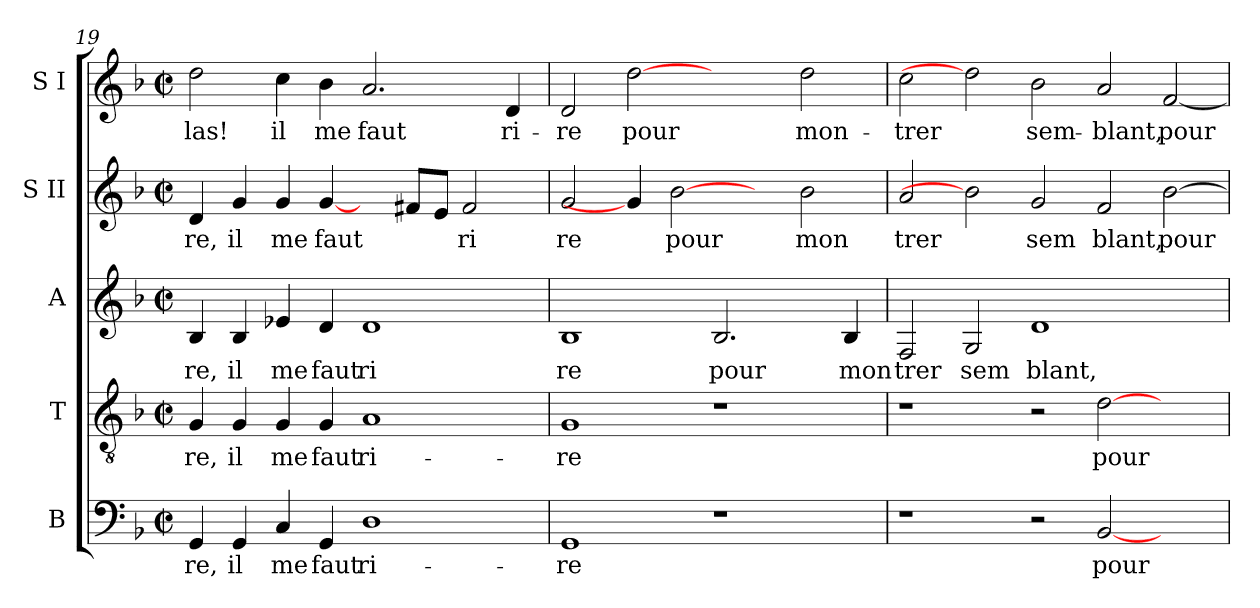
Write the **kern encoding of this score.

**kern	**text	**kern	**text	**kern	**text	**kern	**text	**kern	**text
*part5	*part5	*part4	*part4	*part3	*part3	*part2	*part2	*part1	*part1
*staff5	*staff5	*staff4	*staff4	*staff3	*staff3	*staff2	*staff2	*staff1	*staff1
*I"B	*	*I"T	*	*I"A	*	*I"S II	*	*I"S I	*
*clefF4	*	*clefGv2	*	*clefG2	*	*clefG2	*	*clefG2	*
*k[b-]	*	*k[b-]	*	*k[b-]	*	*k[b-]	*	*k[b-]	*
*F:	*	*F:	*	*F:	*	*F:	*	*F:	*
*M2/2	*	*M2/2	*	*M2/2	*	*M2/2	*	*M2/2	*
*met(c|)	*	*met(c|)	*	*met(c|)	*	*met(c|)	*	*met(c|)	*
=19	=19	=19	=19	=19	=19	=19	=19	=19	=19
!	!LO:LY:b:cj	!	!LO:LY:b:cj	!	!LO:LY:b:cj	!	!LO:LY:b:cj	!	!LO:LY:b:cj
4GG/	-re,	4G/	-re,	4B-/	re,	4d/	re,	2dd\	las!
!	!LO:LY:b:cj	!	!LO:LY:b:cj	!	!LO:LY:b:cj	!	!LO:LY:b:cj	!	!
4GG/	il	4G/	il	4B-/	il	4g/	il	.	.
!	!LO:LY:b:cj	!	!LO:LY:b:cj	!	!LO:LY:b:cj	!	!LO:LY:b:cj	!	!LO:LY:b:cj
4C/	me	4G/	me	4e-/	me	4g/	me	4cc\	il
!	!LO:LY:b:cj	!	!LO:LY:b:cj	!	!LO:LY:b:cj	!	!LO:LY:b	!	!LO:LY:b:cj
4GG/	faut	4G/	faut	4d/	faut	[4g/	faut	4b-\	me
!	!LO:LY:b:cj	!	!LO:LY:b:cj	!	!LO:LY:b:cj	!	!	!	!LO:LY:b:cj
1D	ri-	1A	ri-	1d	ri	4ryy	.	2.a/	faut
.	.	.	.	.	.	8f#/L	.	.	.
.	.	.	.	.	.	8e/J	.	.	.
!	!	!	!	!	!	!	!LO:LY:b:cj	!	!
.	.	.	.	.	.	2f#/	ri	.	.
!	!	!	!	!	!	!	!	!	!LO:LY:b:cj
.	.	.	.	.	.	.	.	4d/	ri-
!!LO:LB:g=z
=20	=20	=20	=20	=20	=20	=20	=20	=20	=20
!	!LO:LY:b:cj	!	!LO:LY:b:cj	!	!LO:LY:b:cj	!	!LO:LY:b:cj	!	!LO:LY:b:cj
1GG	-re	1G	-re	1B-	re	2g/	re	2d/	-re
!	!	!	!	!	!	!	!	!	!LO:LY:b:cj
.	.	.	.	.	.	4g/]	.	[2dd	pour
!	!	!	!	!	!	!	!LO:LY:b:cj	!	!
.	.	.	.	.	.	[2b-	pour	.	.
!	!	!	!	!	!LO:LY:b:cj	!	!	!	!
1r	.	1r	.	2.B-/	pour	.	.	2ryy	.
.	.	.	.	.	.	4ryy	.	.	.
!	!	!	!	!	!	!	!LO:LY:b:cj	!	!LO:LY:b:cj
.	.	.	.	.	.	2b-\	mon	2dd\	mon-
!	!	!	!	!	!LO:LY:b:cj	!	!	!	!
.	.	.	.	4B-/	mon	.	.	.	.
=21	=21	=21	=21	=21	=21	=21	=21	=21	=21
!	!	!	!	!	!LO:LY:b:cj	!	!LO:LY:b:cj	!	!LO:LY:b:cj
1r	.	1r	.	2F/	trer	2a/	trer	2cc\	-trer
!	!	!	!	!	!LO:LY:b:cj	!	!	!	!
.	.	.	.	2G/	sem	2b-]	.	2dd]	.
!	!	!	!	!	!LO:LY:b:cj	!	!LO:LY:b:cj	!	!LO:LY:b:cj
2r	.	2r	.	1d	blant,	2g/	sem	2b-\	sem-
!	!LO:LY:b	!	!LO:LY:b	!	!	!	!LO:LY:b:cj	!	!LO:LY:b:cj
[<2BB-/	pour	[>2d\	pour	.	.	2f/	blant,	2a/	-blant,
!	!	!	!	!	!	!	!LO:LY:b	!	!LO:LY:b
2ryy	.	2ryy	.	2ryy	.	[>2b-\	pour	[<2f/	pour
=	=	=	=	=	=	=	=	=	=
*-	*-	*-	*-	*-	*-	*-	*-	*-	*-
